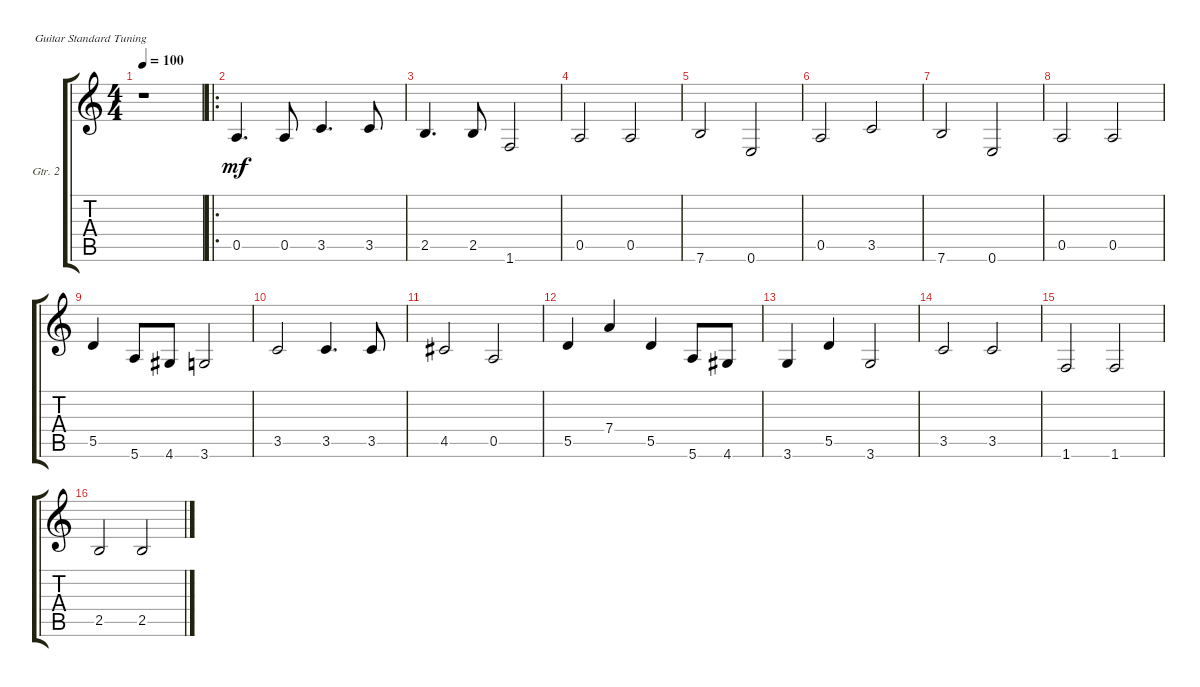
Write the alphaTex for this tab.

\bracketExtendMode groupsimilarinstruments
\firstSystemTrackNameOrientation horizontal
\otherSystemsTrackNameOrientation horizontal
\track ("Gtr. 2" "Gtr. 2") {instrument acousticguitarnylon}
\staff {score tabs}
\tuning (E4 B3 G3 D3 A2 E2)
\ts (4 4)
\tempo 100
\clef g2
\ks c
r.1{dy mf instrument acousticguitarnylon} |
\ro
0.5.4{d} 0.5.8 3.5.4{d} 3.5.8 |
2.5.4{d} 2.5.8 1.6.2 |
0.5.2 0.5.2 |
7.6.2 0.6.2 |
0.5.2 3.5.2 |
7.6.2 0.6.2 |
0.5.2 0.5.2 |
5.5.4 5.6.8 4.6.8 3.6.2 |
3.5.2 3.5.4{d} 3.5.8 |
4.5.2 0.5.2 |
5.5.4 7.4.4 5.5.4 5.6.8 4.6.8 |
3.6.4 5.5.4 3.6.2 |
3.5.2 3.5.2 |
1.6.2 1.6.2 |
2.5.2 2.5.2
